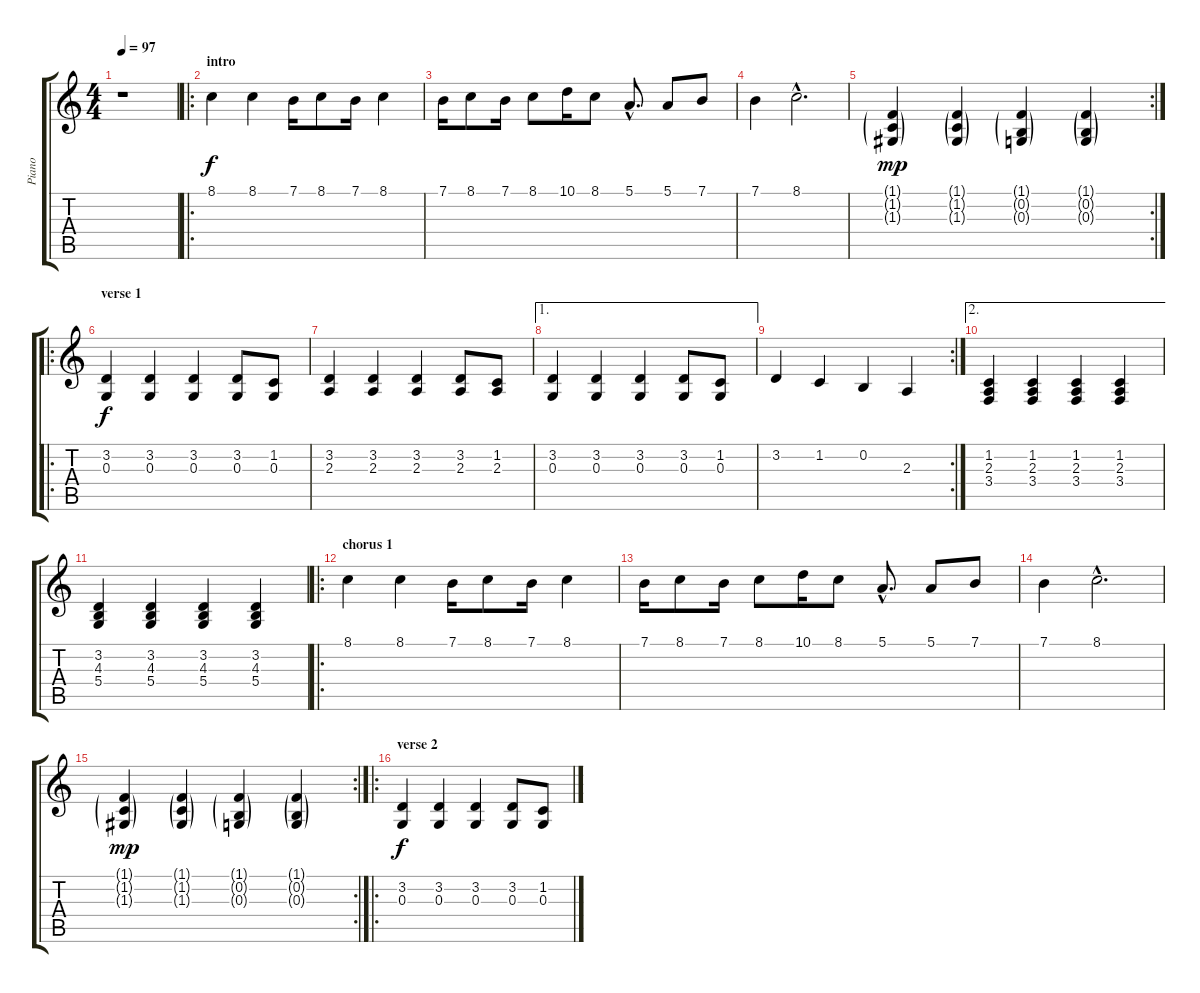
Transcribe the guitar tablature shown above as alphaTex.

\track ("Piano" "Piano") {instrument electricgrandpiano}
\staff {score tabs}
\tuning (E4 B3 G3 D3 A2 E2) {hide}
\ts (4 4)
\tempo 97
\clef g2
\ks c
r.1{dy f instrument electricgrandpiano} |
\ro
\section ("" "intro")
8.1.4 8.1.4 7.1.16 8.1.8 7.1.16 8.1.4 |
7.1.16 8.1.8 7.1.16 8.1.8 10.1.16 8.1.8 5.1{hac}.8{d} 5.1.8 7.1.8 |
7.1.4 8.1{hac}.2{d} |
\rc 2
(1.1{g} 1.2{g} 1.3{g}).4{dy mp} (1.1{g} 1.2{g} 1.3{g}).4 (1.1{g} 0.2{g} 0.3{g}).4 (1.1{g} 0.2{g} 0.3{g}).4 |
\ro
\section ("" "verse 1")
(3.2 0.3).4{dy f} (3.2 0.3).4 (3.2 0.3).4 (3.2 0.3).8 (1.2 0.3).8 |
(3.2 2.3).4 (3.2 2.3).4 (3.2 2.3).4 (3.2 2.3).8 (1.2 2.3).8 |
\ae 1
(3.2 0.3).4 (3.2 0.3).4 (3.2 0.3).4 (3.2 0.3).8 (1.2 0.3).8 |
\rc 2
3.2.4 1.2.4 0.2.4 2.3.4 |
\ae 2
(1.2 2.3 3.4).4 (1.2 2.3 3.4).4 (1.2 2.3 3.4).4 (1.2 2.3 3.4).4 |
(3.2 4.3 5.4).4 (3.2 4.3 5.4).4 (3.2 4.3 5.4).4 (3.2 4.3 5.4).4 |
\ro
\section ("" "chorus 1")
8.1.4 8.1.4 7.1.16 8.1.8 7.1.16 8.1.4 |
7.1.16 8.1.8 7.1.16 8.1.8 10.1.16 8.1.8 5.1{hac}.8{d} 5.1.8 7.1.8 |
7.1.4 8.1{hac}.2{d} |
\rc 2
(1.1{g} 1.2{g} 1.3{g}).4{dy mp} (1.1{g} 1.2{g} 1.3{g}).4 (1.1{g} 0.2{g} 0.3{g}).4 (1.1{g} 0.2{g} 0.3{g}).4 |
\ro
\section ("" "verse 2")
(3.2 0.3).4{dy f} (3.2 0.3).4 (3.2 0.3).4 (3.2 0.3).8 (1.2 0.3).8
